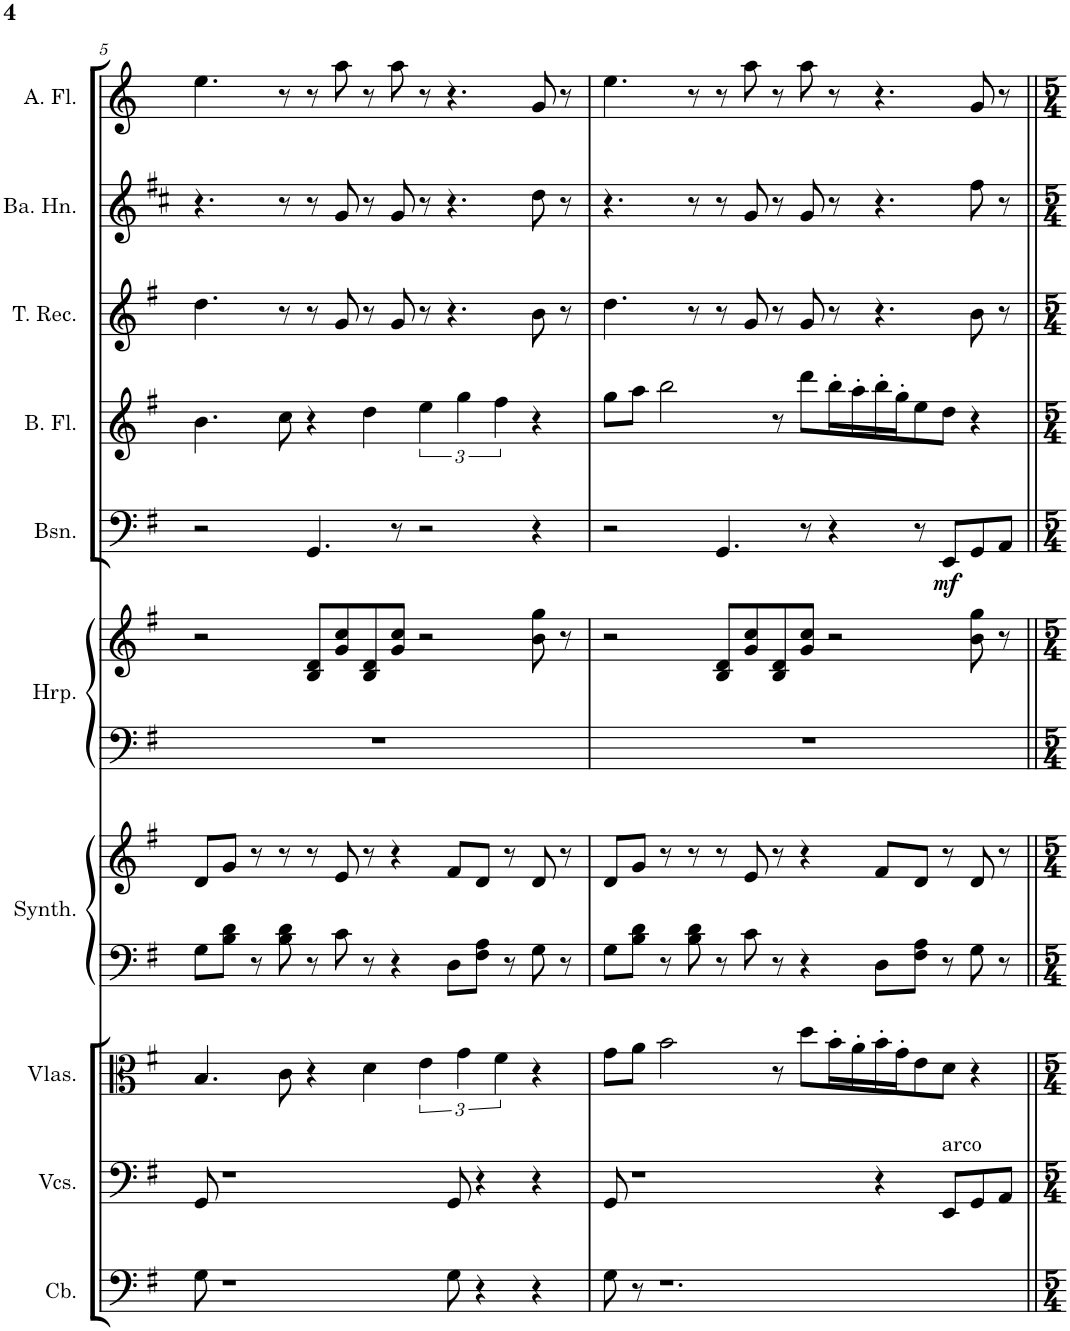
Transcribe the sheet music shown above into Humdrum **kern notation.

**kern	**kern	**kern	**kern	**kern	**kern	**kern	**kern	**dynam	**kern	**kern	**kern	**kern
*part10	*part9	*part8	*part7	*part7	*part6	*part6	*part5	*part5	*part4	*part3	*part2	*part1
*staff12	*staff11	*staff10	*staff9	*staff8	*staff7	*staff6	*staff5	*staff5	*staff4	*staff3	*staff2	*staff1
*I"Contrabass	*I"Violoncellos	*I"Violas	*I"String Synthesizer	*	*I"Harp	*	*I"Bassoon	*	*I"Bass Flute	*I"Tenor Recorder	*I"Basset Horn	*I"Alto Flute
*I'Cb.	*I'Vcs.	*I'Vlas.	*I'Synth.	*	*I'Hrp.	*	*I'Bsn.	*	*I'B. Fl.	*I'T. Rec.	*I'Ba. Hn.	*I'A. Fl.
!!LO:PB:g=z
*clefF4	*clefF4	*clefC3	*clefF4	*clefG2	*clefF4	*clefG2	*clefF4	*	*clefG2	*clefG2	*clefG2	*clefG2
*Trd7c12	*	*	*	*	*	*	*	*	*Trd7c12	*	*Trd4c7	*Trd3c5
*k[f#]	*k[f#]	*k[f#]	*k[f#]	*k[f#]	*k[f#]	*k[f#]	*k[f#]	*	*k[f#]	*k[f#]	*k[f#c#]	*k[]
*M7/4	*M7/4	*M7/4	*M7/4	*M7/4	*M7/4	*M7/4	*M7/4	*	*M7/4	*M7/4	*M7/4	*M7/4
=5	=5	=5	=5	=5	=5	=5	=5	=5	=5	=5	=5	=5
8G\	8GG/	4.B/	8G\L	8d/L	1..r	2r	2r	.	4.b\	4.dd\	4.r	4.ee\
1r	1r	.	8B\ 8d\J	8g/J	.	.	.	.	.	.	.	.
.	.	.	8r	8r	.	.	.	.	.	.	.	.
.	.	8c\	8B\ 8d\	8r	.	.	.	.	8cc\	8r	8r	8r
.	.	4r	8r	8r	.	8B/ 8d/L	4.GG/	.	4r	8r	8r	8r
.	.	.	8c\	8e/	.	8g/ 8cc/	.	.	.	8g/	8g/	8aa\
.	.	4d\	8r	8r	.	8B/ 8d/	.	.	4dd\	8r	8r	8r
.	.	.	4r	4r	.	8g/ 8cc/J	8r	.	.	8g/	8g/	8aa\
.	.	6e\	.	.	.	2r	2r	.	6ee\	8r	8r	8r
8G\	8GG/	.	8D\L	8f#/L	.	.	.	.	.	4.r	4.r	4.r
.	.	6g\	.	.	.	.	.	.	6gg\	.	.	.
4r	4r	.	8F#\ 8A\J	8d/J	.	.	.	.	.	.	.	.
.	.	6f#\	.	.	.	.	.	.	6ff#\	.	.	.
.	.	.	8r	8r	.	.	.	.	.	.	.	.
4r	4r	4r	8G\	8d/	.	8b\ 8gg\	4r	.	4r	8b\	8dd\	8g/
.	.	.	8r	8r	.	8r	.	.	.	8r	8r	8r
=6	=6	=6	=6	=6	=6	=6	=6	=6	=6	=6	=6	=6
8G\	8GG/	8g\L	8G\L	8d/L	1..r	2r	2r	.	8gg\L	4.dd\	4.r	4.ee\
8r	1r	8a\J	8B\ 8d\J	8g/J	.	.	.	.	8aa\J	.	.	.
1.r	.	2b\	8r	8r	.	.	.	.	2bb\	.	.	.
.	.	.	8B\ 8d\	8r	.	.	.	.	.	8r	8r	8r
.	.	.	8r	8r	.	8B/ 8d/L	4.GG/	.	.	8r	8r	8r
.	.	.	8c\	8e/	.	8g/ 8cc/	.	.	.	8g/	8g/	8aa\
.	.	8r	8r	8r	.	8B/ 8d/	.	.	8r	8r	8r	8r
.	.	8dd\L	4r	4r	.	8g/ 8cc/J	8r	.	8ddd\L	8g/	8g/	8aa\
.	.	16b'\L	.	.	.	2r	4r	.	16bb'\L	8r	8r	8r
.	.	16a'\	.	.	.	.	.	.	16aa'\	.	.	.
.	4r	16b'\	8D\L	8f#/L	.	.	.	.	16bb'\	4.r	4.r	4.r
.	.	16g'\J	.	.	.	.	.	.	16gg'\J	.	.	.
.	.	8e\	8F#\ 8A\J	8d/J	.	.	8r	.	8ee\	.	.	.
!	!LO:TX:a:t=arco	!	!	!	!	!	!	!	!	!	!	!
!	!	!	!	!	!	!	!	!LO:DY:b	!	!	!	!
.	8EE/L	8d\J	8r	8r	.	.	8EE/L	mf	8dd\J	.	.	.
.	8GG/	4r	8G\	8d/	.	8b\ 8gg\	8GG/	.	4r	8b\	8ff#\	8g/
.	8AA/J	.	8r	8r	.	8r	8AA/J	.	.	8r	8r	8r
=||	=||	=||	=||	=||	=||	=||	=||	=||	=||	=||	=||	=||
*-	*-	*-	*-	*-	*-	*-	*-	*-	*-	*-	*-	*-
